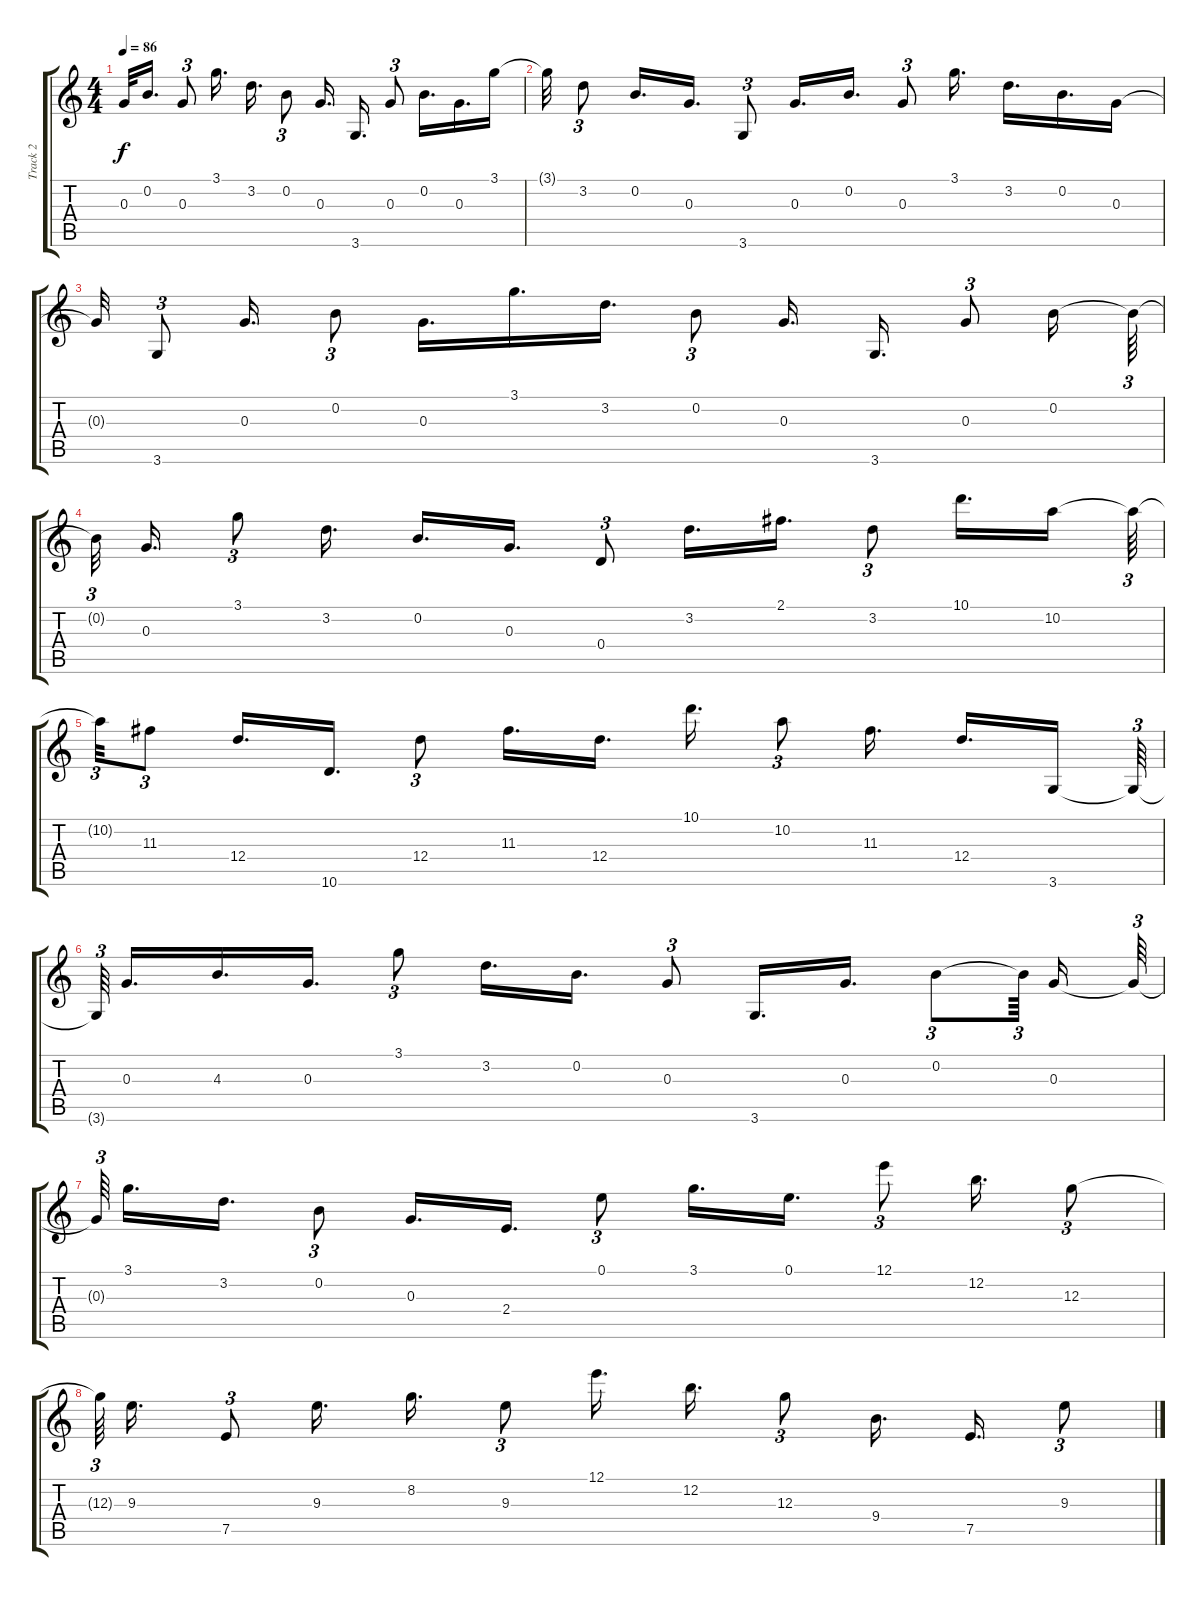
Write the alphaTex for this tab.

\track ("Track 2" "Track 2") {instrument acousticguitarsteel}
\staff {score tabs}
\tuning (E4 B3 G3 D3 A2 E2) {hide}
\ts (4 4)
\tempo 86
\clef g2
\ks c
0.3{t}.32{dy f} 0.2.16{d} 0.3.8{tu (3 2)} 3.1.16{d} 3.2.16{d} 0.2.8{tu (3 2)} 0.3.16{d} 3.6.16{d} 0.3.8{tu (3 2)} 0.2.16{d} 0.3.16{d} 3.1.16 |
3.1{t}.32 3.2.8{tu (3 2)} 0.2.16{d} 0.3.16{d} 3.6.8{tu (3 2)} 0.3.16{d} 0.2.16{d} 0.3.8{tu (3 2)} 3.1.16{d} 3.2.16{d} 0.2.16{d} 0.3.16 |
0.3{t}.32 3.6.8{tu (3 2)} 0.3.16{d} 0.2.8{tu (3 2)} 0.3.16{d} 3.1.16{d} 3.2.16{d} 0.2.8{tu (3 2)} 0.3.16{d} 3.6.16{d} 0.3.8{tu (3 2)} 0.2.16 0.2{t}.64{tu (3 2)} |
0.2{t}.32{tu (3 2)} 0.3.16{d} 3.1.8{tu (3 2)} 3.2.16{d} 0.2.16{d} 0.3.16{d} 0.4.8{tu (3 2)} 3.2.16{d} 2.1.16{d} 3.2.8{tu (3 2)} 10.1.16{d} 10.2.16 10.2{t}.64{tu (3 2)} |
10.2{t}.32{tu (3 2)} 11.3.8{tu (3 2)} 12.4.16{d} 10.6.16{d} 12.4.8{tu (3 2)} 11.3.16{d} 12.4.16{d} 10.1.16{d} 10.2.8{tu (3 2)} 11.3.16{d} 12.4.16{d} 3.6.16 3.6{t}.64{tu (3 2)} |
3.6{t}.64{tu (3 2)} 0.3.16{d} 4.3.16{d} 0.3.16{d} 3.1.8{tu (3 2)} 3.2.16{d} 0.2.16{d} 0.3.8{tu (3 2)} 3.6.16{d} 0.3.16{d} 0.2.8{tu (3 2)} 0.2{t}.64{tu (3 2)} 0.3.16 0.3{t}.64{tu (3 2)} |
0.3{t}.64{tu (3 2)} 3.1.16{d} 3.2.16{d} 0.2.8{tu (3 2)} 0.3.16{d} 2.4.16{d volume 12} 0.1.8{tu (3 2)} 3.1.16{d} 0.1.16{d} 12.1.8{tu (3 2)} 12.2.16{d} 12.3.8{tu (3 2)} |
12.3{t}.64{tu (3 2)} 9.3.16{d} 7.5.8{tu (3 2)} 9.3.16{d} 8.2.16{d} 9.3.8{tu (3 2)} 12.1.16{d} 12.2.16{d} 12.3.8{tu (3 2)} 9.4.16{d} 7.5.16{d} 9.3.8{tu (3 2)}
